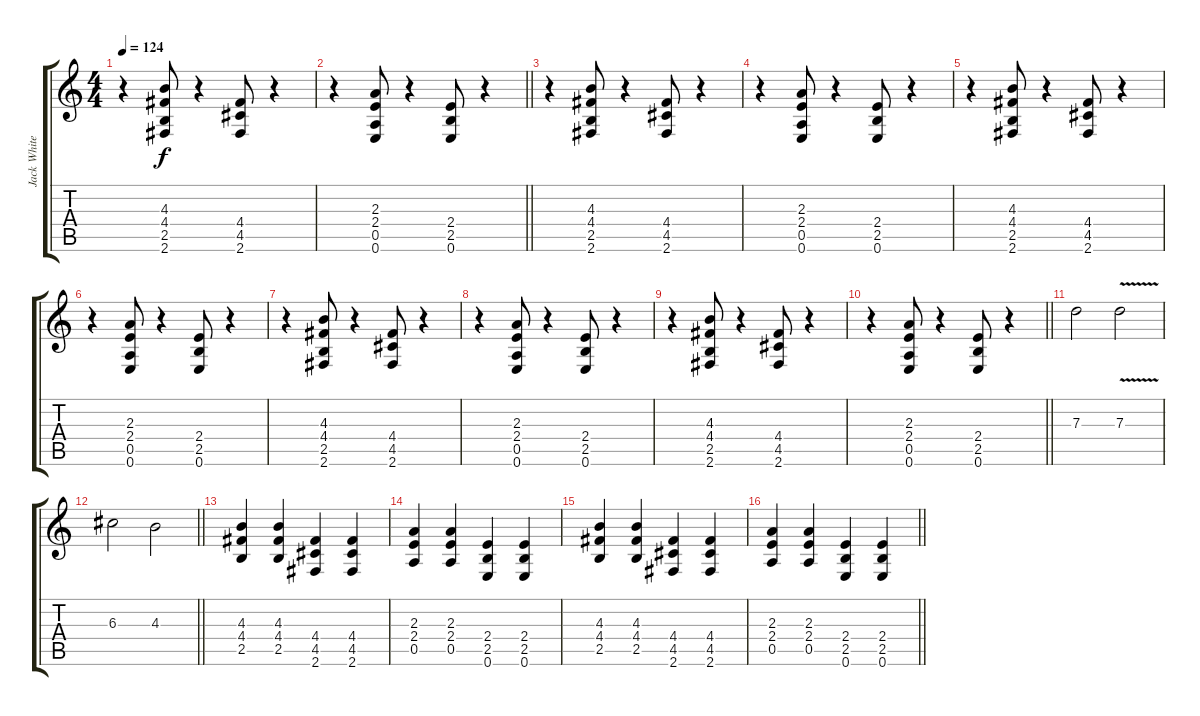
\track ("Jack White (Guitar)" "Jack White") {instrument overdrivenguitar}
\staff {score tabs}
\tuning (E4 B3 G3 D3 A2 E2) {hide}
\ts (4 4)
\tempo 124
\clef g2
\ks c
r.4{dy f} (4.3 4.4 2.5 2.6).8 r.4 (4.4 4.5 2.6).8 r.4 |
\barLineRight lightlight
r.4 (2.3 2.4 0.5 0.6).8 r.4 (2.4 2.5 0.6).8 r.4 |
r.4 (4.3 4.4 2.5 2.6).8 r.4 (4.4 4.5 2.6).8 r.4 |
r.4 (2.3 2.4 0.5 0.6).8 r.4 (2.4 2.5 0.6).8 r.4 |
r.4 (4.3 4.4 2.5 2.6).8 r.4 (4.4 4.5 2.6).8 r.4 |
r.4 (2.3 2.4 0.5 0.6).8 r.4 (2.4 2.5 0.6).8 r.4 |
r.4 (4.3 4.4 2.5 2.6).8 r.4 (4.4 4.5 2.6).8 r.4 |
r.4 (2.3 2.4 0.5 0.6).8 r.4 (2.4 2.5 0.6).8 r.4 |
r.4 (4.3 4.4 2.5 2.6).8 r.4 (4.4 4.5 2.6).8 r.4 |
\barLineRight lightlight
r.4 (2.3 2.4 0.5 0.6).8 r.4 (2.4 2.5 0.6).8 r.4 |
7.3.2{instrument overdrivenguitar} 7.3{v}.2 |
\barLineRight lightlight
6.3.2 4.3.2 |
(4.3 4.4 2.5).4{instrument overdrivenguitar} (4.3 4.4 2.5).4 (4.4 4.5 2.6).4 (4.4 4.5 2.6).4 |
(2.3 2.4 0.5).4 (2.3 2.4 0.5).4 (2.4 2.5 0.6).4 (2.4 2.5 0.6).4 |
(4.3 4.4 2.5).4 (4.3 4.4 2.5).4 (4.4 4.5 2.6).4 (4.4 4.5 2.6).4 |
\barLineRight lightlight
(2.3 2.4 0.5).4 (2.3 2.4 0.5).4 (2.4 2.5 0.6).4 (2.4 2.5 0.6).4
